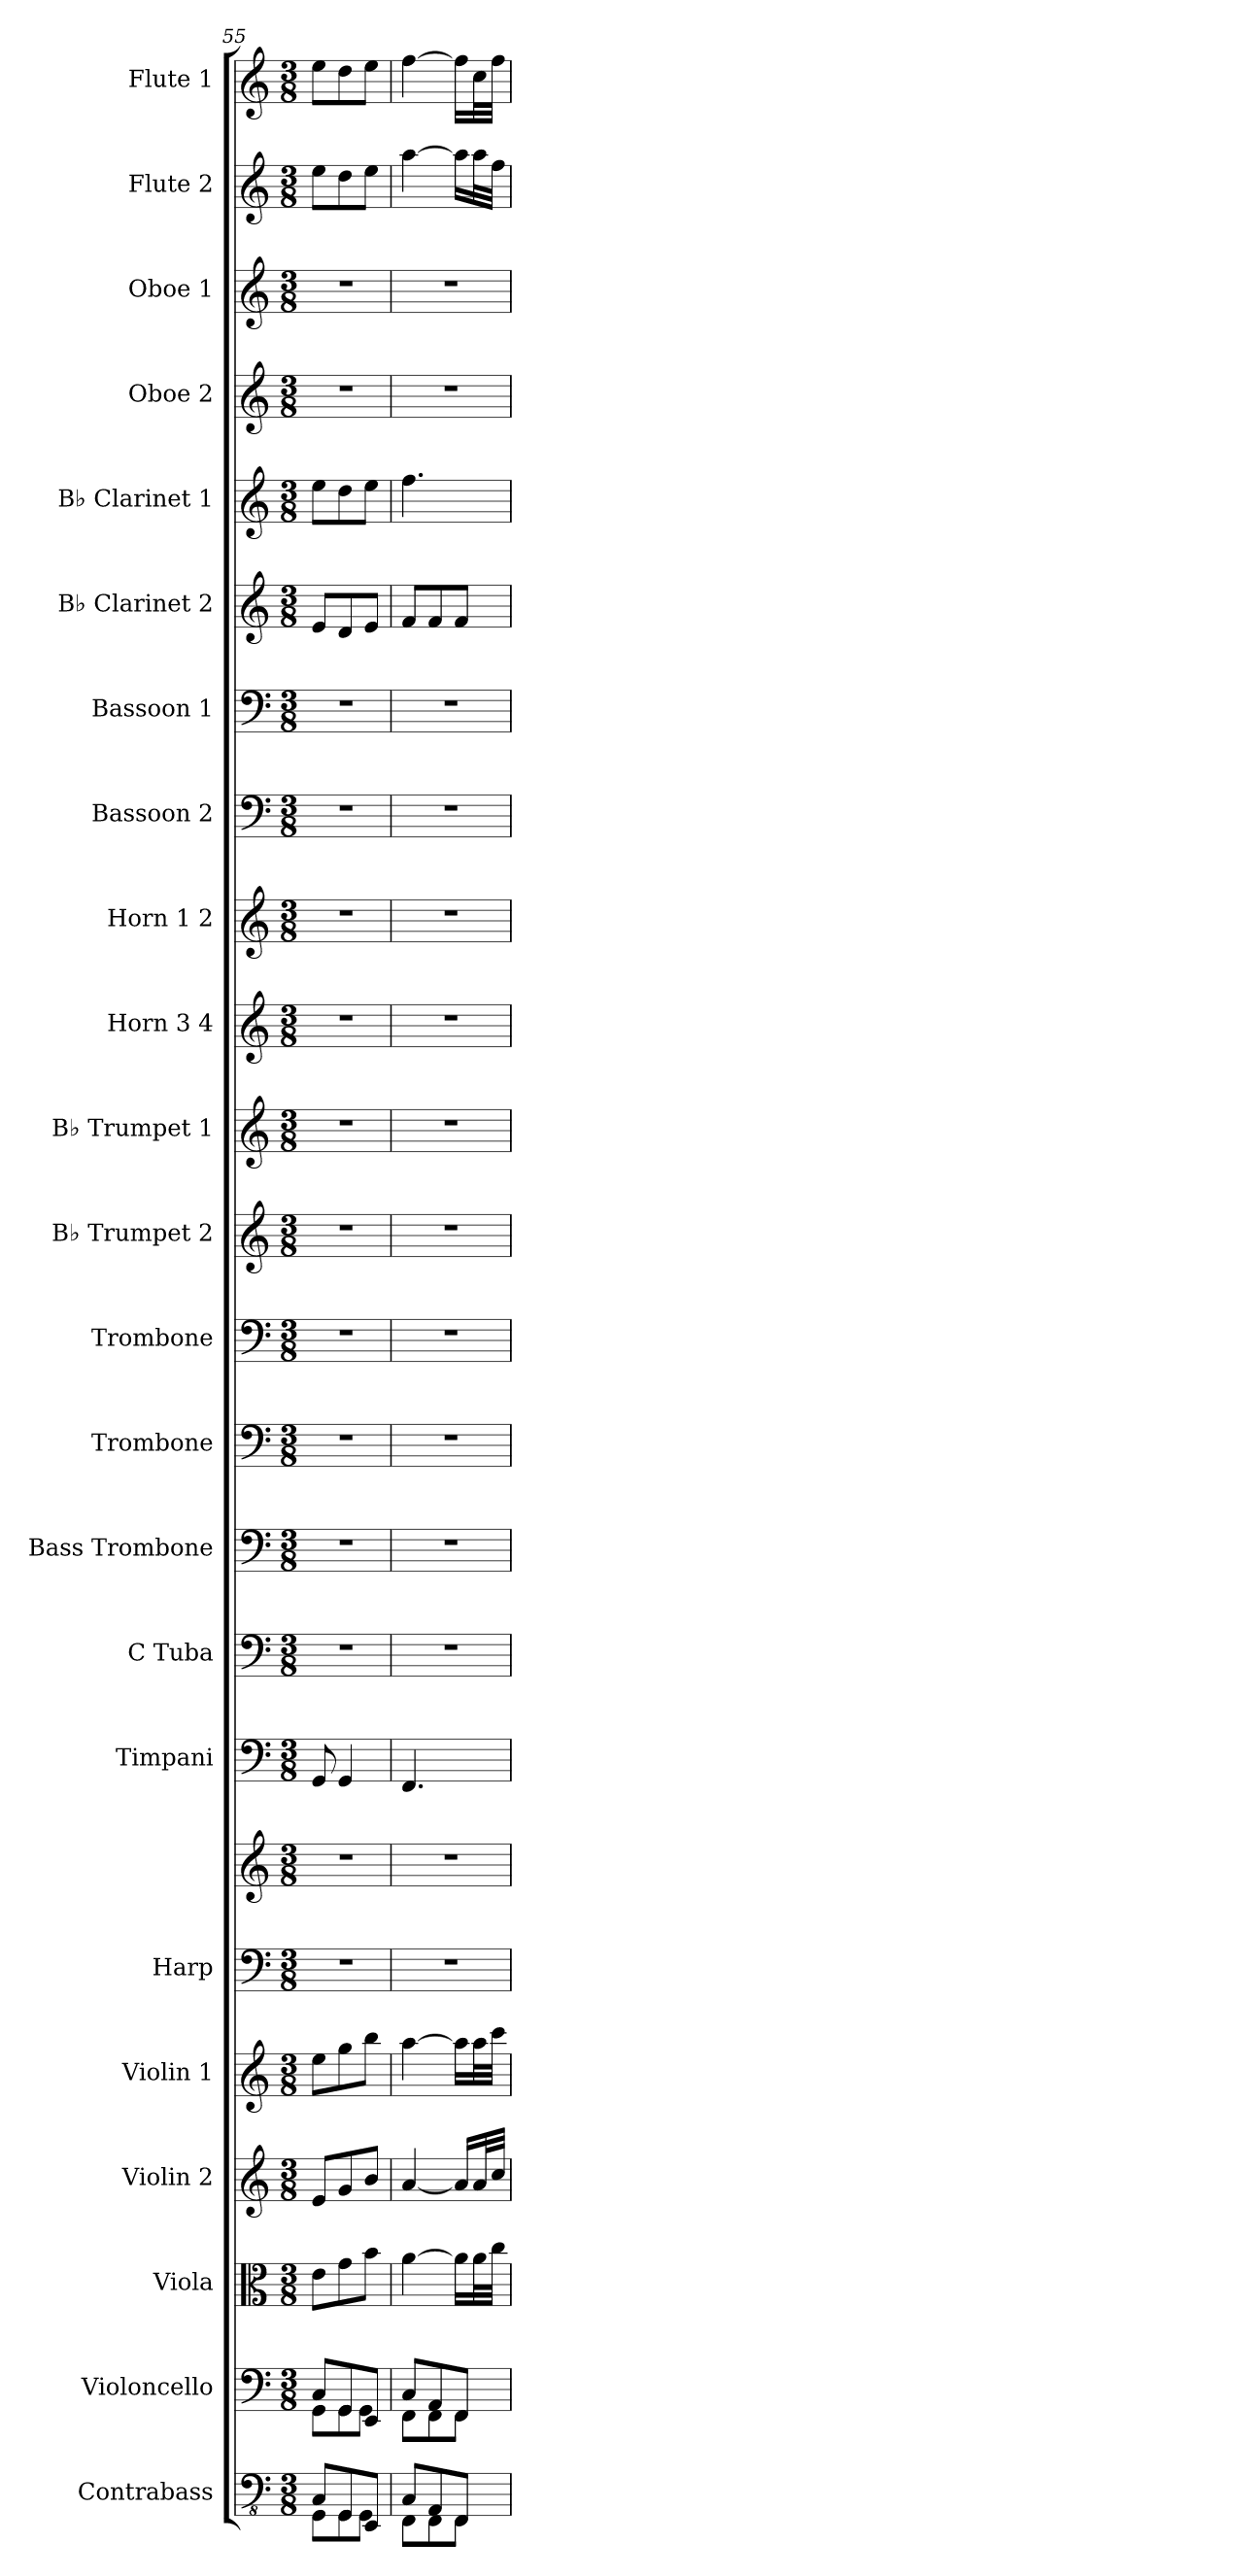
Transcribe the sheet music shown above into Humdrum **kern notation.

**kern	**kern	**kern	**kern	**kern	**kern	**kern	**kern	**kern	**kern	**kern	**kern	**kern	**kern	**kern	**kern	**kern	**kern	**kern	**kern	**kern	**kern	**kern	**kern
*part23	*part22	*part21	*part20	*part19	*part18	*part18	*part17	*part16	*part15	*part14	*part13	*part12	*part11	*part10	*part9	*part8	*part7	*part6	*part5	*part4	*part3	*part2	*part1
*staff24	*staff23	*staff22	*staff21	*staff20	*staff19	*staff18	*staff17	*staff16	*staff15	*staff14	*staff13	*staff12	*staff11	*staff10	*staff9	*staff8	*staff7	*staff6	*staff5	*staff4	*staff3	*staff2	*staff1
*I"Contrabass	*I"Violoncello	*I"Viola	*I"Violin 2	*I"Violin 1	*I"Harp	*	*I"Timpani	*I"C Tuba	*I"Bass Trombone	*I"Trombone	*I"Trombone	*I"B♭ Trumpet 2	*I"B♭ Trumpet 1	*I"Horn 3 4	*I"Horn 1 2	*I"Bassoon 2	*I"Bassoon 1	*I"B♭ Clarinet 2	*I"B♭ Clarinet 1	*I"Oboe 2	*I"Oboe 1	*I"Flute 2	*I"Flute 1
*I'Cbs.	*I'Vlc.	*I'Vla.	*I'Vln. 2	*I'Vln. 1	*I'Hrp.	*	*I'Timp.	*I'C Tu.	*I'B. Trb.	*I'Trb.	*I'Trb.	*I'B♭ Tpt. 2	*I'B♭ Tpt. 1	*I'Hn. 3 4	*I'Hn. 1 2	*I'Bsn. 2	*I'Bsn. 1	*I'B♭ Cl. 2	*I'B♭ Cl. 1	*I'Ob. 2	*I'Ob. 1	*I'Fl. 2	*I'Fl. 1
*clefFv4	*clefF4	*clefC3	*clefG2	*clefG2	*clefF4	*clefG2	*clefF4	*clefF4	*clefF4	*clefF4	*clefF4	*clefG2	*clefG2	*clefG2	*clefG2	*clefF4	*clefF4	*clefG2	*clefG2	*clefG2	*clefG2	*clefG2	*clefG2
*	*	*	*	*	*	*	*	*	*	*	*	*ITrd1c2	*ITrd1c2	*ITrd4c7	*ITrd4c7	*	*	*ITrd1c2	*ITrd1c2	*	*	*	*
*k[]	*k[]	*k[]	*k[]	*k[]	*k[]	*k[]	*k[]	*k[]	*k[]	*k[]	*k[]	*k[b-e-]	*k[b-e-]	*k[b-]	*k[b-]	*k[]	*k[]	*k[b-e-]	*k[b-e-]	*k[]	*k[]	*k[]	*k[]
*C:	*C:	*C:	*C:	*C:	*C:	*C:	*C:	*C:	*C:	*C:	*C:	*B-:	*B-:	*F:	*F:	*C:	*C:	*B-:	*B-:	*C:	*C:	*C:	*C:
*M3/8	*M3/8	*M3/8	*M3/8	*M3/8	*M3/8	*M3/8	*M3/8	*M3/8	*M3/8	*M3/8	*M3/8	*M3/8	*M3/8	*M3/8	*M3/8	*M3/8	*M3/8	*M3/8	*M3/8	*M3/8	*M3/8	*M3/8	*M3/8
=55	=55	=55	=55	=55	=55	=55	=55	=55	=55	=55	=55	=55	=55	=55	=55	=55	=55	=55	=55	=55	=55	=55	=55
*^	*^	*	*	*	*	*	*	*	*	*	*	*	*	*	*	*	*	*	*	*	*	*	*
8CC/L	8GGG\L	8C/L	8GG\L	8e\L	8e/L	8ee\L	4.r	4.r	8GG/	4.r	4.r	4.r	4.r	4.r	4.r	4.r	4.r	4.r	4.r	8d/L	8dd\L	4.r	4.r	8ee\L	8ee\L
8GGG/	8GGG\	8GG/	8GG\	8g\	8g/	8gg\	.	.	4GG/	.	.	.	.	.	.	.	.	.	.	8c/	8cc\	.	.	8dd\	8dd\
8EEE/J	8GGG\J	8EE/J	8GG\J	8b\J	8b/J	8bb\J	.	.	.	.	.	.	.	.	.	.	.	.	.	8d/J	8dd\J	.	.	8ee\J	8ee\J
=56	=56	=56	=56	=56	=56	=56	=56	=56	=56	=56	=56	=56	=56	=56	=56	=56	=56	=56	=56	=56	=56	=56	=56	=56	=56
8CC/L	8FFF\L	8C/L	8FF\L	[4a\	[4a/	[4aa\	4.r	4.r	4.FF/	4.r	4.r	4.r	4.r	4.r	4.r	4.r	4.r	4.r	4.r	8e-/L	4.ee-\	4.r	4.r	[4aa\	[4ff\
8AAA/	8FFF\	8AA/	8FF\	.	.	.	.	.	.	.	.	.	.	.	.	.	.	.	.	8e-/	.	.	.	.	.
8FFF/J	8FFF\J	8FF/J	8FF\J	16a\LL]	16a/LL]	16aa\LL]	.	.	.	.	.	.	.	.	.	.	.	.	.	8e-/J	.	.	.	16aa\LL]	16ff\LL]
.	.	.	.	32a\L	32a/L	32aa\L	.	.	.	.	.	.	.	.	.	.	.	.	.	.	.	.	.	32aa\L	32cc\L
.	.	.	.	32cc\JJJ	32cc/JJJ	32ccc\JJJ	.	.	.	.	.	.	.	.	.	.	.	.	.	.	.	.	.	32ff\JJJ	32ff\JJJ
*v	*v	*	*	*	*	*	*	*	*	*	*	*	*	*	*	*	*	*	*	*	*	*	*	*	*
*	*v	*v	*	*	*	*	*	*	*	*	*	*	*	*	*	*	*	*	*	*	*	*	*	*
=	=	=	=	=	=	=	=	=	=	=	=	=	=	=	=	=	=	=	=	=	=	=	=
*-	*-	*-	*-	*-	*-	*-	*-	*-	*-	*-	*-	*-	*-	*-	*-	*-	*-	*-	*-	*-	*-	*-	*-
